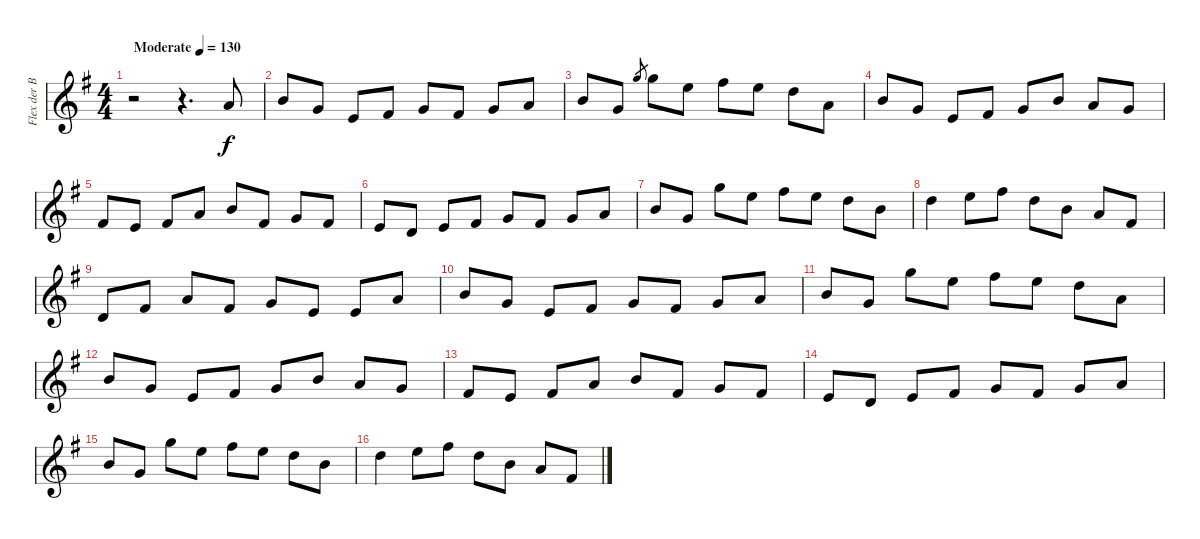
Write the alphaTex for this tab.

\track ("Flex der Biegsame (Uilleann Pipes)" "Flex der B") {instrument bagpipe}
\staff {score}
\tuning (E4 B3 G3 D3 A2 E2) {hide}
\ts (4 4)
\tempo (130 "Moderate")
\clef g2
\ks g
r.2{dy f instrument bagpipe} r.4{d} 5.1.8 |
7.1.8 8.2.8 0.1.8 7.2.8 8.2.8 7.2.8 8.2.8 5.1.8 |
7.1.8 8.2.8 15.1.8{gr} 15.1.8 12.1.8 14.1.8 12.1.8 10.1.8 10.2.8 |
7.1.8 8.2.8 9.3.8 7.2.8 8.2.8 7.1.8 5.1.8 3.1.8 |
2.1.8 0.1.8 2.1.8 5.1.8 7.1.8 7.2.8 8.2.8 7.2.8 |
0.1.8 7.3.8 0.1.8 7.2.8 8.2.8 7.2.8 8.2.8 5.1.8 |
7.1.8 8.2.8 15.1.8 12.1.8 14.1.8 12.1.8 10.1.8 12.2.8 |
10.1.4 12.1.8 14.1.8 15.2.8 16.3.8 14.3.8 16.4.8 |
17.5.8 16.4.8 14.3.8 16.4.8 17.4.8 14.4.8 14.4.8 14.3.8 |
\ks eminor
12.2.8 12.3.8 9.3.8 11.3.8 8.2.8 7.2.8 8.2.8 5.1.8 |
7.1.8 8.2.8 15.1.8 12.1.8 14.1.8 12.1.8 10.1.8 10.2.8 |
7.1.8 8.2.8 9.3.8 7.2.8 8.2.8 7.1.8 5.1.8 3.1.8 |
2.1.8 0.1.8 2.1.8 5.1.8 7.1.8 7.2.8 8.2.8 7.2.8 |
0.1.8 7.3.8 0.1.8 7.2.8 8.2.8 7.2.8 8.2.8 5.1.8 |
7.1.8 8.2.8 15.1.8 12.1.8 14.1.8 12.1.8 10.1.8 12.2.8 |
10.1.4 12.1.8 14.1.8 15.2.8 16.3.8 14.3.8 16.4.8
